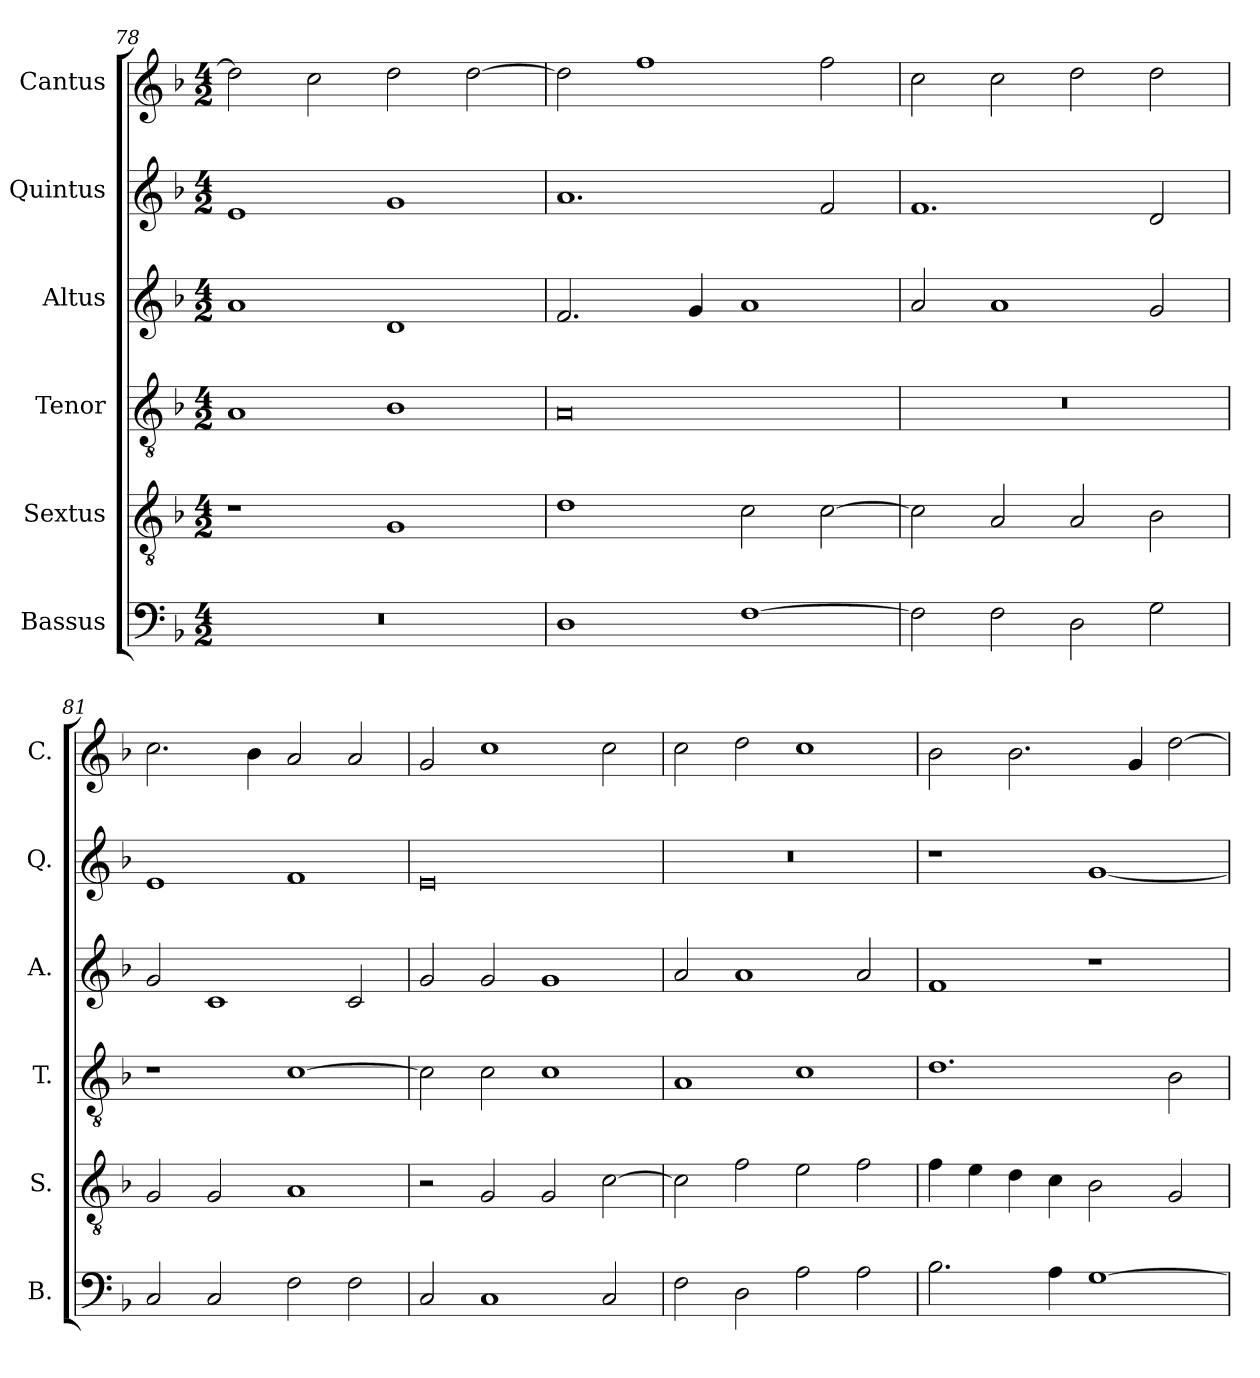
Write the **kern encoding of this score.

**kern	**kern	**kern	**kern	**kern	**kern
*part6	*part5	*part4	*part3	*part2	*part1
*staff6	*staff5	*staff4	*staff3	*staff2	*staff1
*I"Bassus	*I"Sextus	*I"Tenor	*I"Altus	*I"Quintus	*I"Cantus
*I'B.	*I'S.	*I'T.	*I'A.	*I'Q.	*I'C.
*clefF4	*clefGv2	*clefGv2	*clefG2	*clefG2	*clefG2
*k[b-]	*k[b-]	*k[b-]	*k[b-]	*k[b-]	*k[b-]
*M4/2	*M4/2	*M4/2	*M4/2	*M4/2	*M4/2
=78	=78	=78	=78	=78	=78
0r	1r	1A	1a	1e	2dd\]
.	.	.	.	.	2cc\
.	1G	1B-	1d	1g	2dd\
.	.	.	.	.	[2dd\
=79	=79	=79	=79	=79	=79
1D	1d	0A	2.f/	1.a	2dd\]
.	.	.	.	.	1ff
.	.	.	4g/	.	.
[1F	2c\	.	1a	.	.
.	[2c\	.	.	2f/	2ff\
=80	=80	=80	=80	=80	=80
2F\]	2c\]	0r	2a/	1.f	2cc\
2F\	2A/	.	1a	.	2cc\
2D\	2A/	.	.	.	2dd\
2G\	2B-\	.	2g/	2d/	2dd\
!!LO:LB:g=z
=81	=81	=81	=81	=81	=81
2C/	2G/	1r	2g/	1e	2.cc\
2C/	2G/	.	1c	.	.
.	.	.	.	.	4b-\
2F\	1A	[1c	.	1f	2a/
2F\	.	.	2c/	.	2a/
=82	=82	=82	=82	=82	=82
2C/	2r	2c\]	2g/	0e	2g/
1C	2G/	2c\	2g/	.	1cc
.	2G/	1c	1g	.	.
2C/	[2c\	.	.	.	2cc\
=83	=83	=83	=83	=83	=83
2F\	2c\]	1A	2a/	0r	2cc\
2D\	2f\	.	1a	.	2dd\
2A\	2e\	1c	.	.	1cc
2A\	2f\	.	2a/	.	.
=84	=84	=84	=84	=84	=84
2.B-\	4f\	1.d	1f	1r	2b-\
.	4e\	.	.	.	.
.	4d\	.	.	.	2.b-\
4A\	4c\	.	.	.	.
[1G	2B-\	.	1r	[1g	.
.	.	.	.	.	4g/
.	2G/	2B-\	.	.	[2dd\
=	=	=	=	=	=
*-	*-	*-	*-	*-	*-
